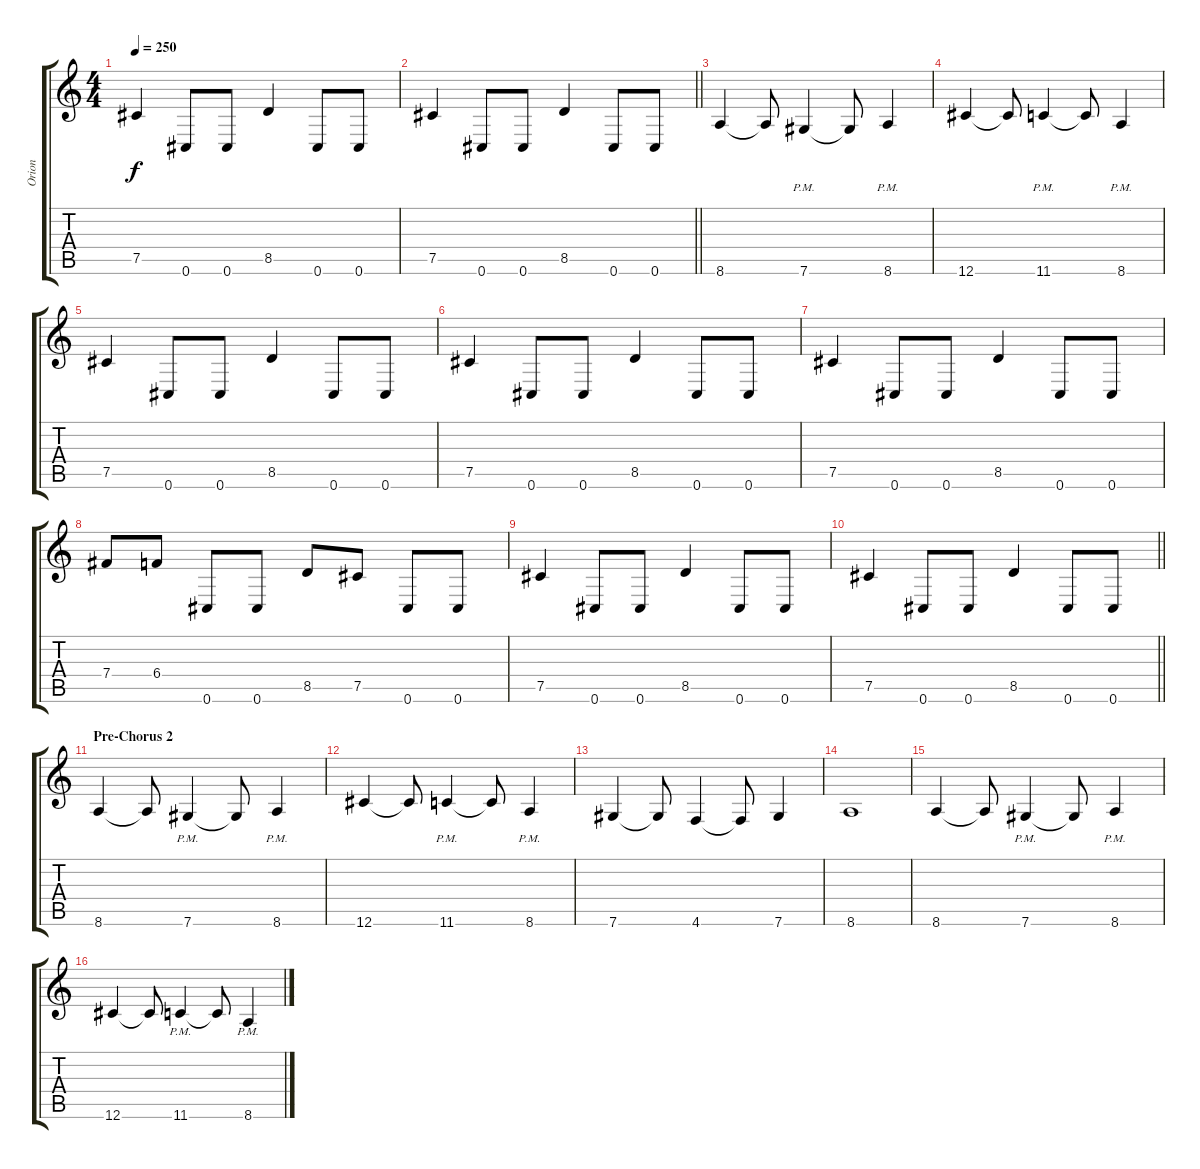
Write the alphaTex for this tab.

\track ("Orion" "Orion") {instrument electricbassfinger}
\staff {score tabs}
\tuning (Db4 Ab3 E3 B2 Gb2 Db2) {hide}
\ts (4 4)
\tempo 250
\clef g2
\ks c
7.5.4{dy f} 0.6.8 0.6.8 8.5.4 0.6.8 0.6.8 |
\barLineRight lightlight
7.5.4 0.6.8 0.6.8 8.5.4 0.6.8 0.6.8 |
8.6.4 8.6{t}.8 7.6{pm}.4 7.6{t}.8 8.6{pm}.4 |
12.6.4 12.6{t}.8 11.6{pm}.4 11.6{t}.8 8.6{pm}.4 |
7.5.4 0.6.8 0.6.8 8.5.4 0.6.8 0.6.8 |
7.5.4 0.6.8 0.6.8 8.5.4 0.6.8 0.6.8 |
7.5.4 0.6.8 0.6.8 8.5.4 0.6.8 0.6.8 |
7.4.8 6.4.8 0.6.8 0.6.8 8.5.8 7.5.8 0.6.8 0.6.8 |
7.5.4 0.6.8 0.6.8 8.5.4 0.6.8 0.6.8 |
\barLineRight lightlight
7.5.4 0.6.8 0.6.8 8.5.4 0.6.8 0.6.8 |
\section ("" "Pre-Chorus 2")
8.6.4 8.6{t}.8 7.6{pm}.4 7.6{t}.8 8.6{pm}.4 |
12.6.4 12.6{t}.8 11.6{pm}.4 11.6{t}.8 8.6{pm}.4 |
7.6.4 7.6{t}.8 4.6.4 4.6{t}.8 7.6.4 |
8.6.1 |
8.6.4 8.6{t}.8 7.6{pm}.4 7.6{t}.8 8.6{pm}.4 |
12.6.4 12.6{t}.8 11.6{pm}.4 11.6{t}.8 8.6{pm}.4
